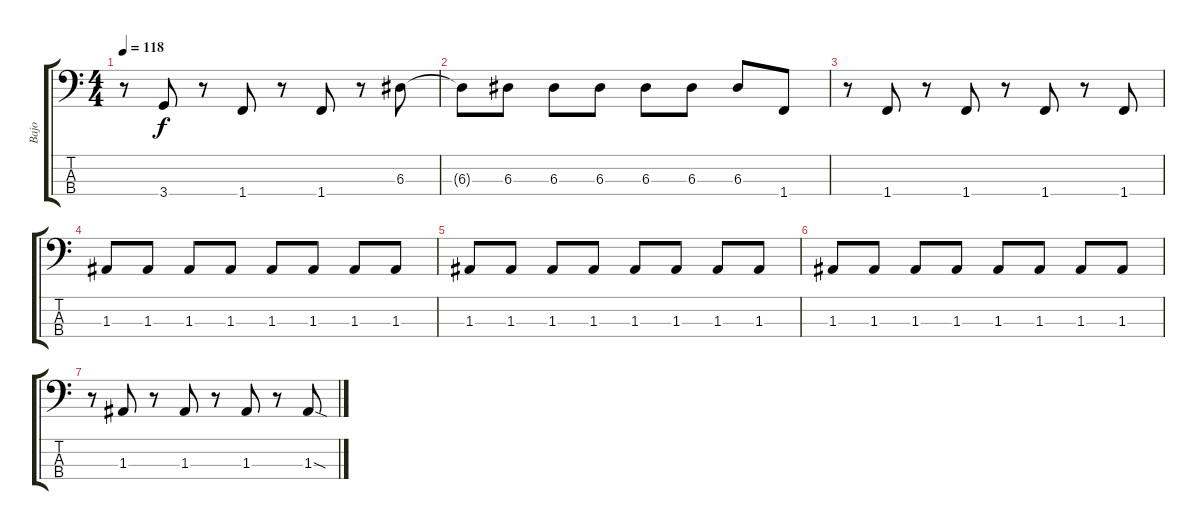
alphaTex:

\track ("Bajo" "Bajo") {instrument electricbassfinger}
\staff {score tabs}
\tuning (G2 D2 A1 E1) {hide}
\ts (4 4)
\tempo 118
\clef f4
\ks c
r.8{dy f} 3.4.8 r.8 1.4.8 r.8 1.4.8 r.8 6.3.8 |
6.3{t}.8 6.3.8 6.3.8 6.3.8 6.3.8 6.3.8 6.3.8 1.4.8 |
r.8 1.4.8 r.8 1.4.8 r.8 1.4.8 r.8 1.4.8 |
1.3.8 1.3.8 1.3.8 1.3.8 1.3.8 1.3.8 1.3.8 1.3.8 |
1.3.8 1.3.8 1.3.8 1.3.8 1.3.8 1.3.8 1.3.8 1.3.8 |
1.3.8 1.3.8 1.3.8 1.3.8 1.3.8 1.3.8 1.3.8 1.3.8 |
r.8 1.3.8 r.8 1.3.8 r.8 1.3.8 r.8 1.3{sod}.8
